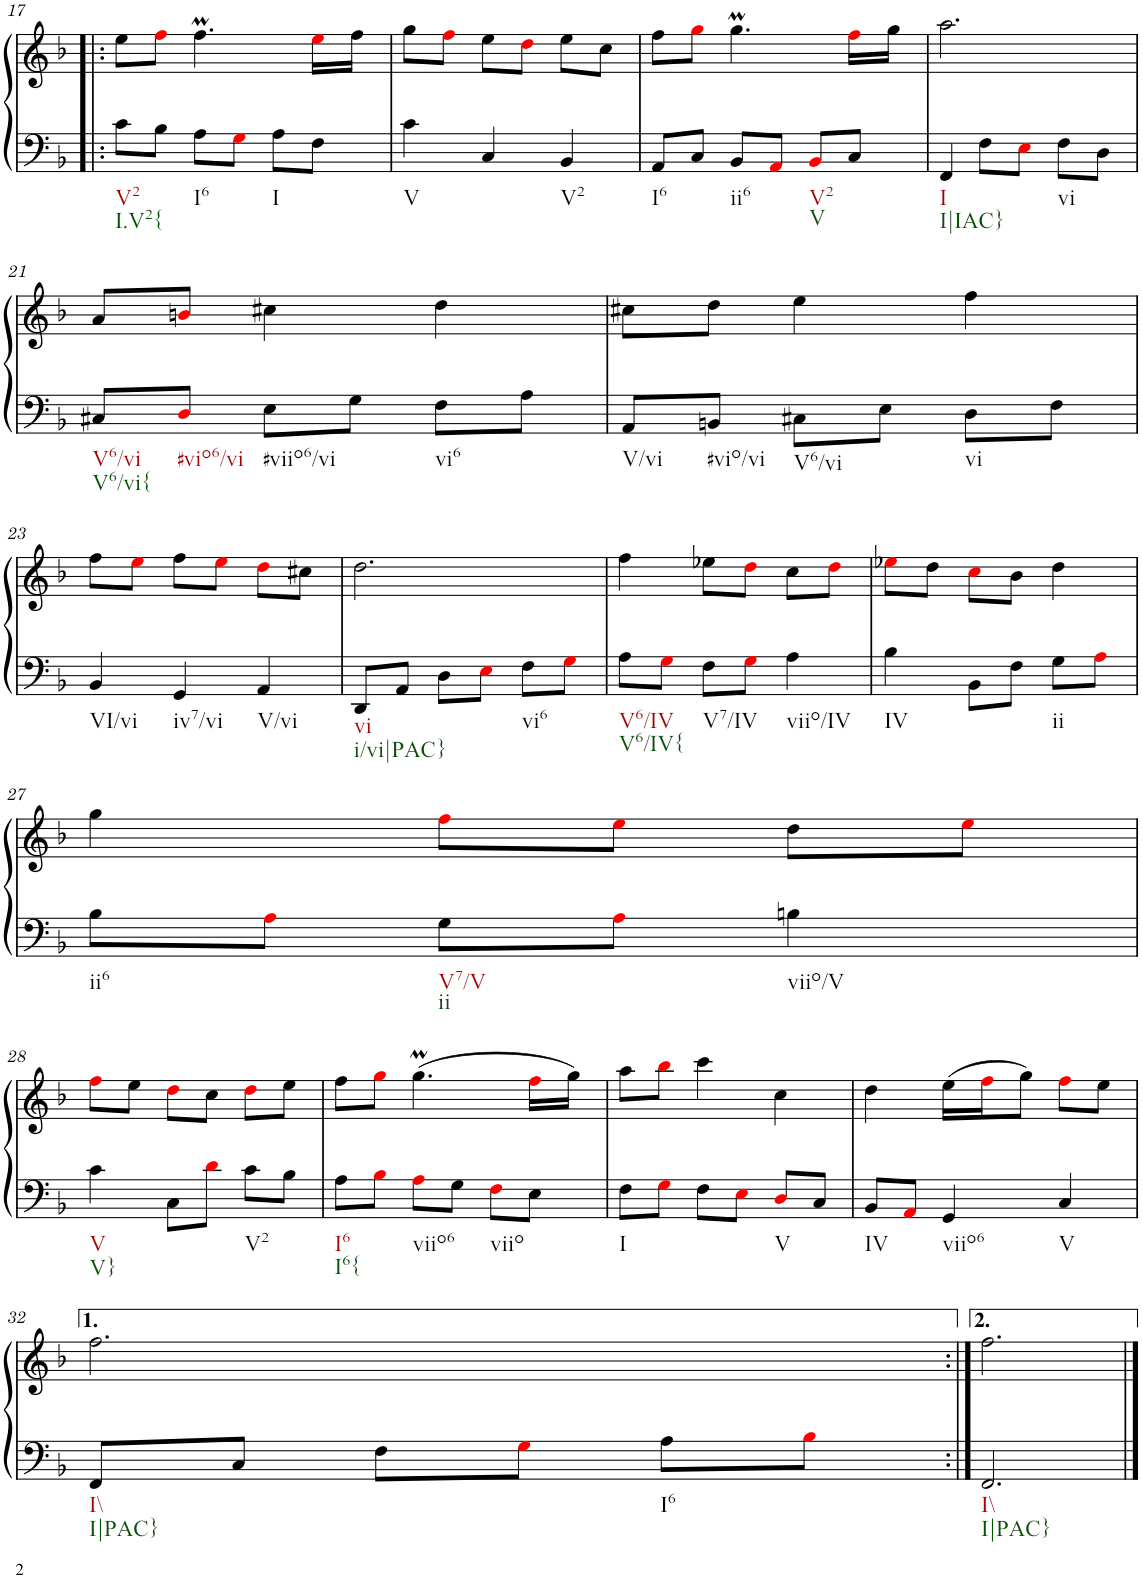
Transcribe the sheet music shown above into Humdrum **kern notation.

**kern	**kern
*part1	*part1
*staff2	*staff1
*I"Klavier linke Hand	*
!!LO:PB:g=z
*clefF4	*clefG2
*k[b-]	*k[b-]
*M3/4	*M3/4
=17!|:	=17!|:
!LO:TX:b:t=V2	!
!LO:TX:b:t=I.V2{	!
8c\L	8ee\L
8B-\J	8ffi\J
!LO:TX:b:t=I6	!
8A\L	4.ffM\
8Gi\J	.
!LO:TX:b:t=I	!
8A\L	.
8F\J	16eei\LL
.	16ff\JJ
=18	=18
!LO:TX:b:t=V	!
4c\	8gg\L
.	8ffi\J
4C/	8ee\L
.	8ddi\J
!LO:TX:b:t=V2	!
4BB-/	8ee\L
.	8cc\J
=19	=19
!LO:TX:b:t=I6	!
8AA/L	8ff\L
8C/J	8ggi\J
!LO:TX:b:t=ii6	!
8BB-/L	4.ggM\
8AAi/J	.
!LO:TX:b:t=V2	!
!LO:TX:b:t=V	!
8BB-i/L	.
8C/J	16ffi\LL
.	16gg\JJ
=20	=20
!LO:TX:b:t=I	!
!LO:TX:b:t=I|IAC}	!
4FF/	2.aa\
8F\L	.
8Ei\J	.
!LO:TX:b:t=vi	!
8F\L	.
8D\J	.
!!LO:LB:g=z
=21	=21
!LO:TX:b:t=V6/vi	!
!LO:TX:b:t=V6/vi{	!
8C#X/L	8a/L
!LO:TX:b:t=#vio6/vi	!
8Di/J	8bni/J
!LO:TX:b:t=#viio6/vi	!
8E\L	4cc#X\
8G\J	.
!LO:TX:b:t=vi6	!
8F\L	4dd\
8A\J	.
=22	=22
!LO:TX:b:t=V/vi	!
8AA/L	8cc#X\L
!LO:TX:b:t=#vio/vi	!
8BBn/J	8dd\J
!LO:TX:b:t=V6/vi	!
8C#X\L	4ee\
8E\J	.
!LO:TX:b:t=vi	!
8D\L	4ff\
8F\J	.
!!LO:LB:g=z
=23	=23
!LO:TX:b:t=VI/vi	!
4BB-/	8ff\L
.	8eei\J
!LO:TX:b:t=iv7/vi	!
4GG/	8ff\L
.	8eei\J
!LO:TX:b:t=V/vi	!
4AA/	8ddi\L
.	8cc#X\J
=24	=24
!LO:TX:b:t=vi	!
!LO:TX:b:t=i/vi|PAC}	!
8DD/L	2.dd\
8AA/J	.
8D\L	.
8Ei\J	.
!LO:TX:b:t=vi6	!
8F\L	.
8Gi\J	.
=25	=25
!LO:TX:b:t=V6/IV	!
!LO:TX:b:t=V6/IV{	!
8A\L	4ff\
8Gi\J	.
!LO:TX:b:t=V7/IV	!
8F\L	8ee-X\L
8Gi\J	8ddi\J
!LO:TX:b:t=viio/IV	!
4A\	8cc\L
.	8ddi\J
=26	=26
!LO:TX:b:t=IV	!
4B-\	8ee-Xi\L
.	8dd\J
8BB-\L	8cci\L
8F\J	8b-\J
!LO:TX:b:t=ii	!
8G\L	4dd\
8Ai\J	.
!!LO:LB:g=z
=27	=27
!LO:TX:b:t=ii6	!
8B-\L	4gg\
8Ai\J	.
!LO:TX:b:t=V7/V	!
!LO:TX:b:t=ii	!
8G\L	8ffi\L
8Ai\J	8eei\J
!LO:TX:b:t=viio/V	!
4Bn\	8dd\L
.	8eei\J
!!LO:LB:g=z
=28	=28
!LO:TX:b:t=V	!
!LO:TX:b:t=V}	!
4c\	8ffi\L
.	8ee\J
8C\L	8ddi\L
8di\J	8cc\J
!LO:TX:b:t=V2	!
8c\L	8ddi\L
8B-\J	8ee\J
=29	=29
!LO:TX:b:t=I6	!
!LO:TX:b:t=I6{	!
8A\L	8ff\L
8B-i\J	8ggi\J
!LO:TX:b:t=viio6	!
8Ai\L	(4.ggM\
8G\J	.
!LO:TX:b:t=viio	!
8Fi\L	.
8E\J	16ffi\LL
.	16gg\JJ)
=30	=30
!LO:TX:b:t=I	!
8F\L	8aa\L
8Gi\J	8bb-i\J
8F\L	4ccc\
8Ei\J	.
!LO:TX:b:t=V	!
8Di/L	4cc\
8C/J	.
=31	=31
!LO:TX:b:t=IV	!
8BB-/L	4dd\
8AAi/J	.
!LO:TX:b:t=viio6	!
4GG/	(16ee\LL
.	16ffi\J
.	8gg\J)
!LO:TX:b:t=V	!
4C/	8ffi\L
.	8ee\J
!!LO:LB:g=z
=32	=32
!LO:TX:b:t=I\\	!
!LO:TX:b:t=I|PAC}	!
8FF/L	2.ff\
8C/J	.
8F\L	.
8Gi\J	.
!LO:TX:b:t=I6	!
8A\L	.
8B-i\J	.
=32X3:|!	=32X3:|!
!LO:TX:b:t=I\\	!
!LO:TX:b:t=I|PAC}	!
2.FF/	2.ff\
==	==
*-	*-
